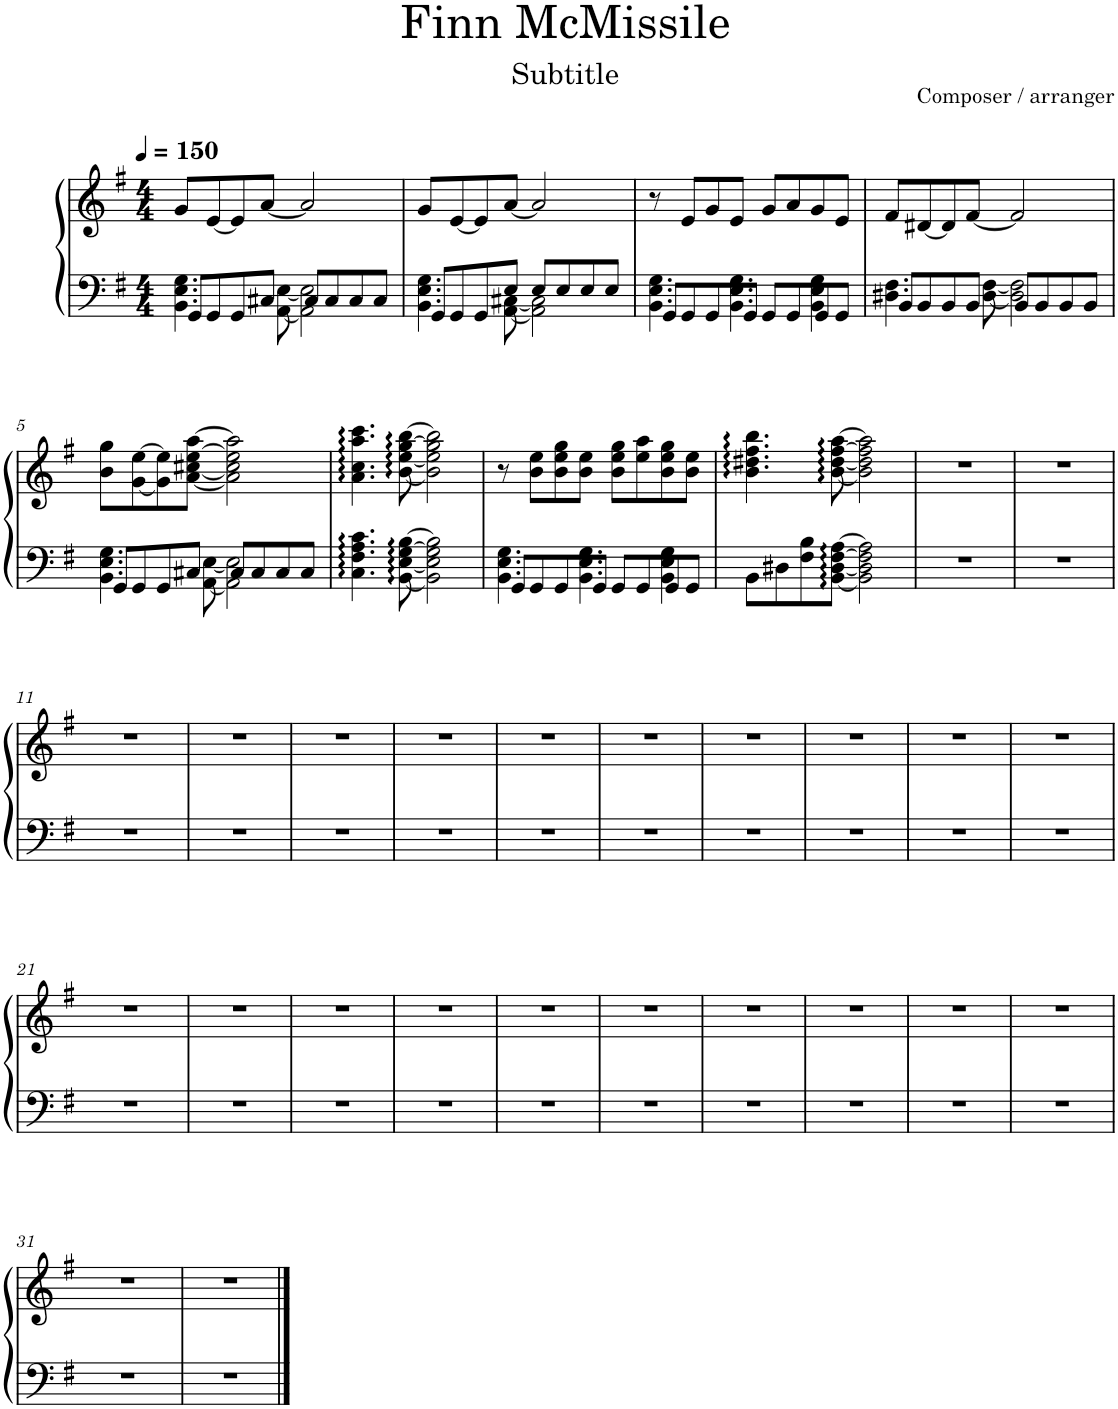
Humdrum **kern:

**kern	**kern
*part1	*part1
*staff2	*staff1
*I"Piano	*
*I'Pno.	*
*clefF4	*clefG2
*k[f#]	*k[f#]
*M4/4	*M4/4
*MM150	*MM150
=1	=1
*^	*
8GG/L	4.BB\ 4.E\ 4.G\	8g/L
8GG/	.	[8e/
8GG/	.	8e/]
8C#X/J	[8AA\ [8E\	[8a/J
8C#/L	2AA\] 2E\]	2a/]
8C#/	.	.
8C#/	.	.
8C#/J	.	.
=2	=2	=2
8GG/L	4.BB\ 4.E\ 4.G\	8g/L
8GG/	.	[8e/
8GG/	.	8e/]
8E/J	[8AA\ [8C#X\	[8a/J
8E/L	2AA\] 2C#\]	2a/]
8E/	.	.
8E/	.	.
8E/J	.	.
=3	=3	=3
8GG/L	4.BB\ 4.E\ 4.G\	8r
8GG/	.	8e/L
8GG/	.	8g/
8GG/J	4.BB\ 4.E\ 4.G\	8e/J
8GG/L	.	8g/L
8GG/	.	8a/
8GG/	4BB\ 4E\ 4G\	8g/
8GG/J	.	8e/J
=4	=4	=4
8BB/L	4.D#X\ 4.F#\	8f#/L
8BB/	.	[8d#X/
8BB/	.	8d#/]
8BB/J	[8D#\ [8F#\	[8f#/J
8BB/L	2D#\] 2F#\]	2f#/]
8BB/	.	.
8BB/	.	.
8BB/J	.	.
!!LO:LB:g=z
=5	=5	=5
8GG/L	4.BB\ 4.E\ 4.G\	8b\ 8gg\L
8GG/	.	[8g\ [8ee\
8GG/	.	8g\] 8ee\]
8C#X/J	[8AA\ [8E\	[8a\ [8cc#X\ [8ee\ [8aa\J
8C#/L	2AA\] 2E\]	2a\] 2cc#\] 2ee\] 2aa\]
8C#/	.	.
8C#/	.	.
8C#/J	.	.
*v	*v	*
=6	=6
4.C\:: 4.F#\:: 4.A\:: 4.c\::	4.a\:: 4.cc\:: 4.aa\:: 4.ccc\::
[8BB\:: [8E\:: [8G\:: [8B\::	[8b\:: [8ee\:: [8gg\:: [8bb\::
2BB\] 2E\] 2G\] 2B\]	2b\] 2ee\] 2gg\] 2bb\]
=7	=7
*^	*
8GG/L	4.BB\ 4.E\ 4.G\	8r
8GG/	.	8b\ 8ee\L
8GG/	.	8b\ 8ee\ 8gg\
8GG/J	4.BB\ 4.E\ 4.G\	8b\ 8ee\J
8GG/L	.	8b\ 8ee\ 8gg\L
8GG/	.	8ee\ 8aa\
8GG/	4BB\ 4E\ 4G\	8b\ 8ee\ 8gg\
8GG/J	.	8b\ 8ee\J
*v	*v	*
=8	=8
8BB\L	4.b\:: 4.dd#X\:: 4.ff#\:: 4.bb\::
8D#X\	.
8F#\ 8B\	.
[8BB\:: [8D#\:: [8F#\:: [8A\::J	[8b\:: [8dd#\:: [8ff#\:: [8aa\::
2BB\] 2D#\] 2F#\] 2A\]	2b\] 2dd#\] 2ff#\] 2aa\]
=9	=9
1r	1r
=10	=10
1r	1r
!!LO:LB:g=z
=11	=11
1r	1r
=12	=12
1r	1r
=13	=13
1r	1r
=14	=14
1r	1r
=15	=15
1r	1r
=16	=16
1r	1r
=17	=17
1r	1r
=18	=18
1r	1r
=19	=19
1r	1r
=20	=20
1r	1r
!!LO:LB:g=z
=21	=21
1r	1r
=22	=22
1r	1r
=23	=23
1r	1r
=24	=24
1r	1r
=25	=25
1r	1r
=26	=26
1r	1r
=27	=27
1r	1r
=28	=28
1r	1r
=29	=29
1r	1r
=30	=30
1r	1r
!!LO:LB:g=z
=31	=31
1r	1r
=32	=32
1r	1r
==	==
*-	*-
